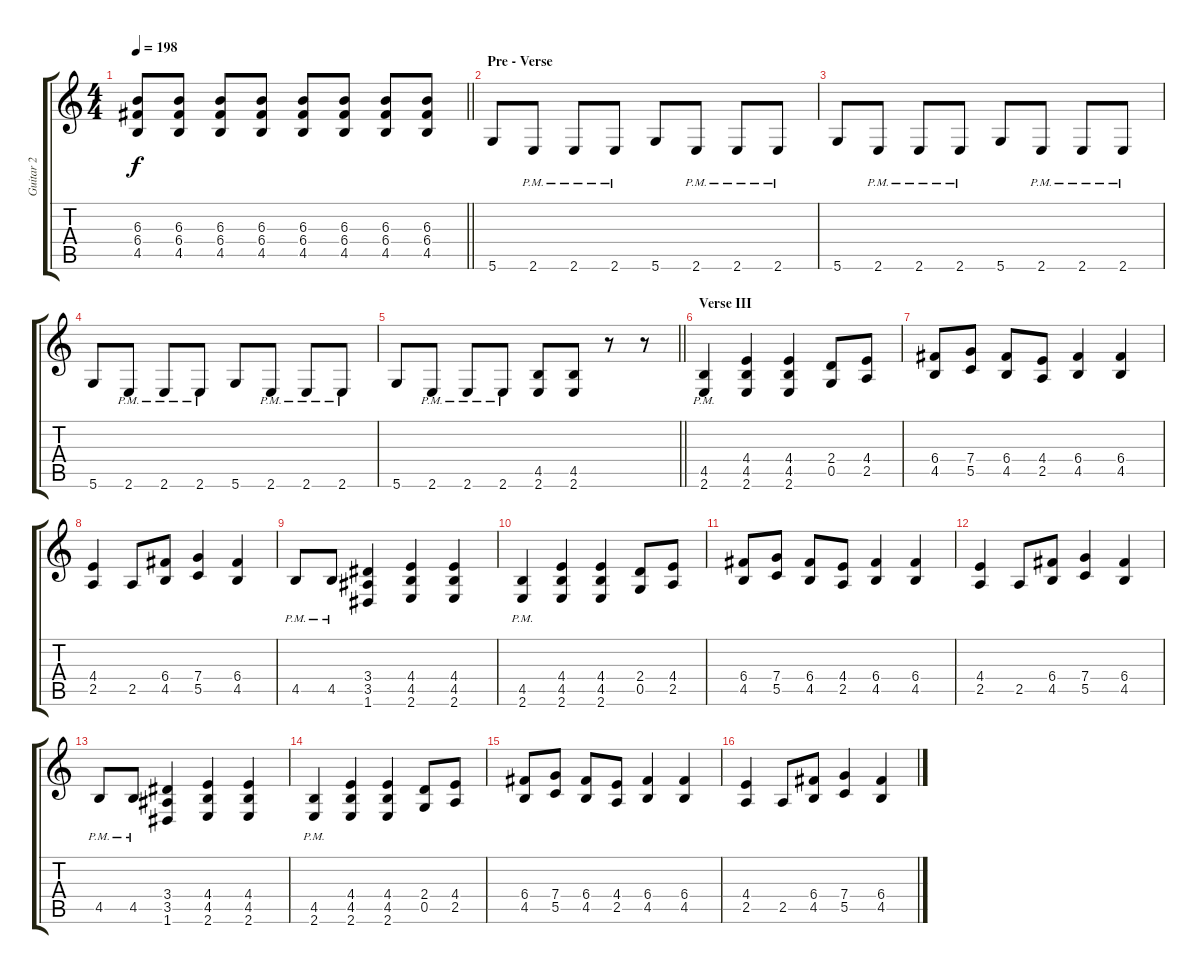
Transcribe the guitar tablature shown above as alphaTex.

\track ("Guitar 2" "Guitar 2") {instrument distortionguitar}
\staff {score tabs}
\tuning (D4 A3 F3 C3 G2 D2) {hide}
\ts (4 4)
\tempo 198
\clef g2
\barLineRight lightlight
\ks c
(6.3 6.4 4.5).8{dy f} (6.3 6.4 4.5).8 (6.3 6.4 4.5).8 (6.3 6.4 4.5).8 (6.3 6.4 4.5).8 (6.3 6.4 4.5).8 (6.3 6.4 4.5).8 (6.3 6.4 4.5).8 |
\section ("" "Pre - Verse")
5.6.8 2.6{pm}.8 2.6{pm}.8 2.6{pm}.8 5.6.8 2.6{pm}.8 2.6{pm}.8 2.6{pm}.8 |
5.6.8 2.6{pm}.8 2.6{pm}.8 2.6{pm}.8 5.6.8 2.6{pm}.8 2.6{pm}.8 2.6{pm}.8 |
5.6.8 2.6{pm}.8 2.6{pm}.8 2.6{pm}.8 5.6.8 2.6{pm}.8 2.6{pm}.8 2.6{pm}.8 |
\barLineRight lightlight
5.6.8 2.6{pm}.8 2.6{pm}.8 2.6{pm}.8 (4.5 2.6).8 (4.5 2.6).8 r.8 r.8 |
\section ("" "Verse III")
(4.5{pm} 2.6{pm}).4 (4.4 4.5 2.6).4 (4.4 4.5 2.6).4 (2.4 0.5).8 (4.4 2.5).8 |
(6.4 4.5).8 (7.4 5.5).8 (6.4 4.5).8 (4.4 2.5).8 (6.4 4.5).4 (6.4 4.5).4 |
(4.4 2.5).4 2.5.8 (6.4 4.5).8 (7.4 5.5).4 (6.4 4.5).4 |
4.5{pm}.8 4.5{pm}.8 (3.4 3.5 1.6).4 (4.4 4.5 2.6).4 (4.4 4.5 2.6).4 |
(4.5{pm} 2.6{pm}).4 (4.4 4.5 2.6).4 (4.4 4.5 2.6).4 (2.4 0.5).8 (4.4 2.5).8 |
(6.4 4.5).8 (7.4 5.5).8 (6.4 4.5).8 (4.4 2.5).8 (6.4 4.5).4 (6.4 4.5).4 |
(4.4 2.5).4 2.5.8 (6.4 4.5).8 (7.4 5.5).4 (6.4 4.5).4 |
4.5{pm}.8 4.5{pm}.8 (3.4 3.5 1.6).4 (4.4 4.5 2.6).4 (4.4 4.5 2.6).4 |
(4.5{pm} 2.6{pm}).4 (4.4 4.5 2.6).4 (4.4 4.5 2.6).4 (2.4 0.5).8 (4.4 2.5).8 |
(6.4 4.5).8 (7.4 5.5).8 (6.4 4.5).8 (4.4 2.5).8 (6.4 4.5).4 (6.4 4.5).4 |
(4.4 2.5).4 2.5.8 (6.4 4.5).8 (7.4 5.5).4 (6.4 4.5).4
